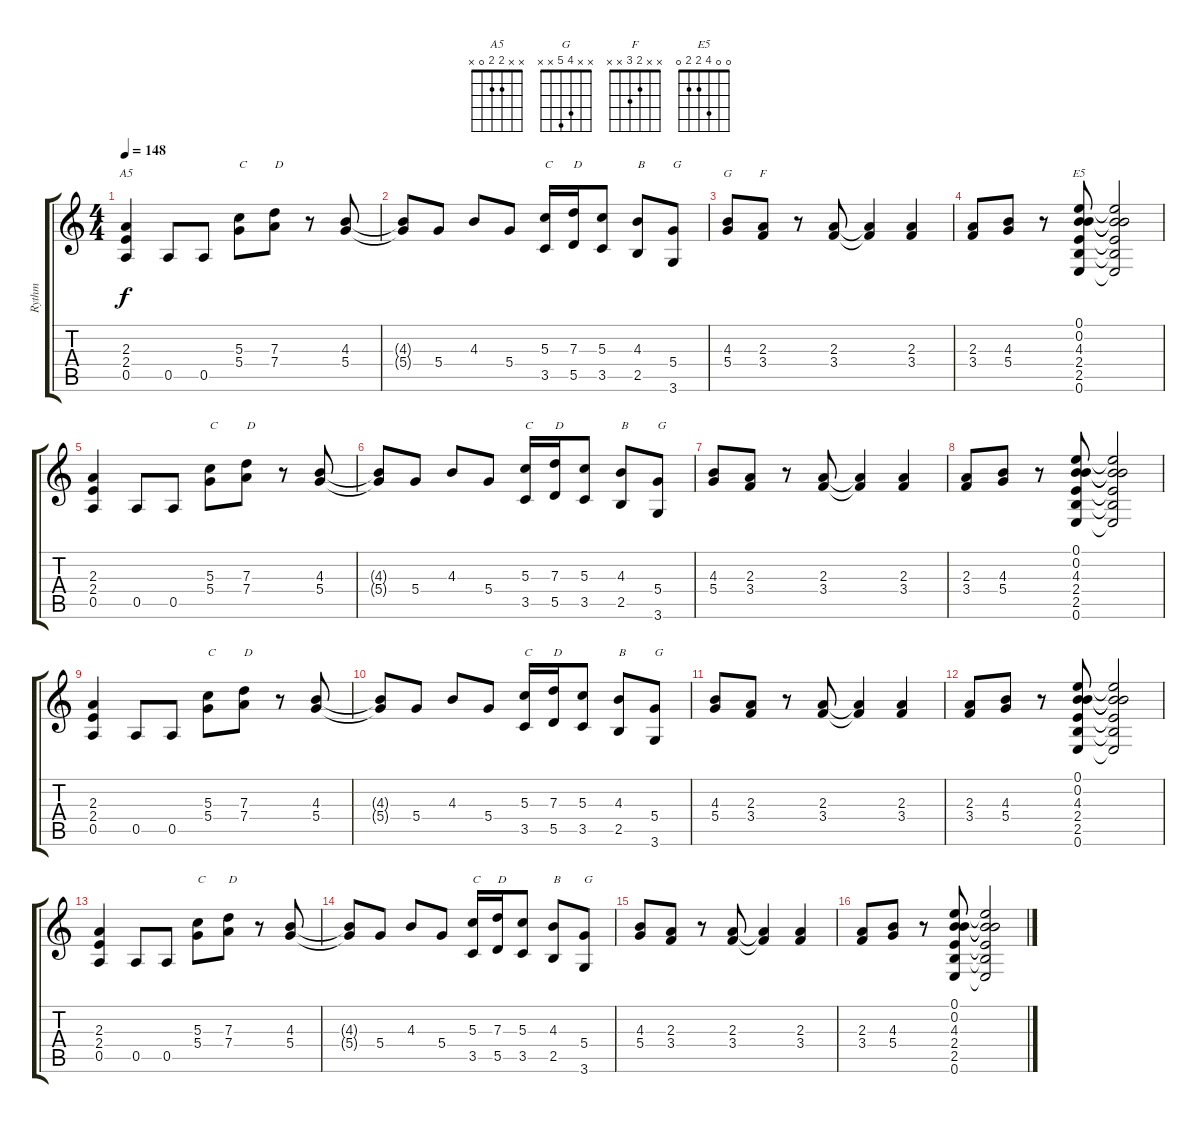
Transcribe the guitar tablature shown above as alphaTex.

\track ("Rythm" "Rythm") {instrument distortionguitar}
\staff {score tabs}
\tuning (E4 B3 G3 D3 A2 E2) {hide}
\chord ("A5" x x 2 2 0 x)
\chord ("G" x x 4 5 x x)
\chord ("F" x x 2 3 x x)
\chord ("E5" 0 0 4 2 2 0)
\ts (4 4)
\tempo 148
\clef g2
\ks c
(2.3 2.4 0.5).4{ch "A5" dy f instrument distortionguitar} 0.5.8 0.5.8 (5.3 5.4).8{txt "C"} (7.3 7.4).8{txt "D"} r.8 (4.3 5.4).8 |
(4.3{t} 5.4{t}).8 5.4.8 4.3.8 5.4.8 (5.3 3.5).16{txt "C"} (7.3 5.5).16{txt "D"} (5.3 3.5).8 (4.3 2.5).8{txt "B"} (5.4 3.6).8{txt "G"} |
(4.3 5.4).8{ch "G"} (2.3 3.4).8{ch "F"} r.8 (2.3 3.4).8 (2.3{t} 3.4{t}).4 (2.3 3.4).4 |
(2.3 3.4).8 (4.3 5.4).8 r.8 (0.1 0.2 4.3 2.4 2.5 0.6).8{ch "E5"} (0.1{t} 0.2{t} 4.3{t} 2.4{t} 2.5{t} 0.6{t}).2 |
(2.3 2.4 0.5).4 0.5.8 0.5.8 (5.3 5.4).8{txt "C"} (7.3 7.4).8{txt "D"} r.8 (4.3 5.4).8 |
(4.3{t} 5.4{t}).8 5.4.8 4.3.8 5.4.8 (5.3 3.5).16{txt "C"} (7.3 5.5).16{txt "D"} (5.3 3.5).8 (4.3 2.5).8{txt "B"} (5.4 3.6).8{txt "G"} |
(4.3 5.4).8 (2.3 3.4).8 r.8 (2.3 3.4).8 (2.3{t} 3.4{t}).4 (2.3 3.4).4 |
(2.3 3.4).8 (4.3 5.4).8 r.8 (0.1 0.2 4.3 2.4 2.5 0.6).8 (0.1{t} 0.2{t} 4.3{t} 2.4{t} 2.5{t} 0.6{t}).2 |
(2.3 2.4 0.5).4 0.5.8 0.5.8 (5.3 5.4).8{txt "C"} (7.3 7.4).8{txt "D"} r.8 (4.3 5.4).8 |
(4.3{t} 5.4{t}).8 5.4.8 4.3.8 5.4.8 (5.3 3.5).16{txt "C"} (7.3 5.5).16{txt "D"} (5.3 3.5).8 (4.3 2.5).8{txt "B"} (5.4 3.6).8{txt "G"} |
(4.3 5.4).8 (2.3 3.4).8 r.8 (2.3 3.4).8 (2.3{t} 3.4{t}).4 (2.3 3.4).4 |
(2.3 3.4).8 (4.3 5.4).8 r.8 (0.1 0.2 4.3 2.4 2.5 0.6).8 (0.1{t} 0.2{t} 4.3{t} 2.4{t} 2.5{t} 0.6{t}).2 |
(2.3 2.4 0.5).4 0.5.8 0.5.8 (5.3 5.4).8{txt "C"} (7.3 7.4).8{txt "D"} r.8 (4.3 5.4).8 |
(4.3{t} 5.4{t}).8 5.4.8 4.3.8 5.4.8 (5.3 3.5).16{txt "C"} (7.3 5.5).16{txt "D"} (5.3 3.5).8 (4.3 2.5).8{txt "B"} (5.4 3.6).8{txt "G"} |
(4.3 5.4).8 (2.3 3.4).8 r.8 (2.3 3.4).8 (2.3{t} 3.4{t}).4 (2.3 3.4).4 |
(2.3 3.4).8 (4.3 5.4).8 r.8 (0.1 0.2 4.3 2.4 2.5 0.6).8 (0.1{t} 0.2{t} 4.3{t} 2.4{t} 2.5{t} 0.6{t}).2
